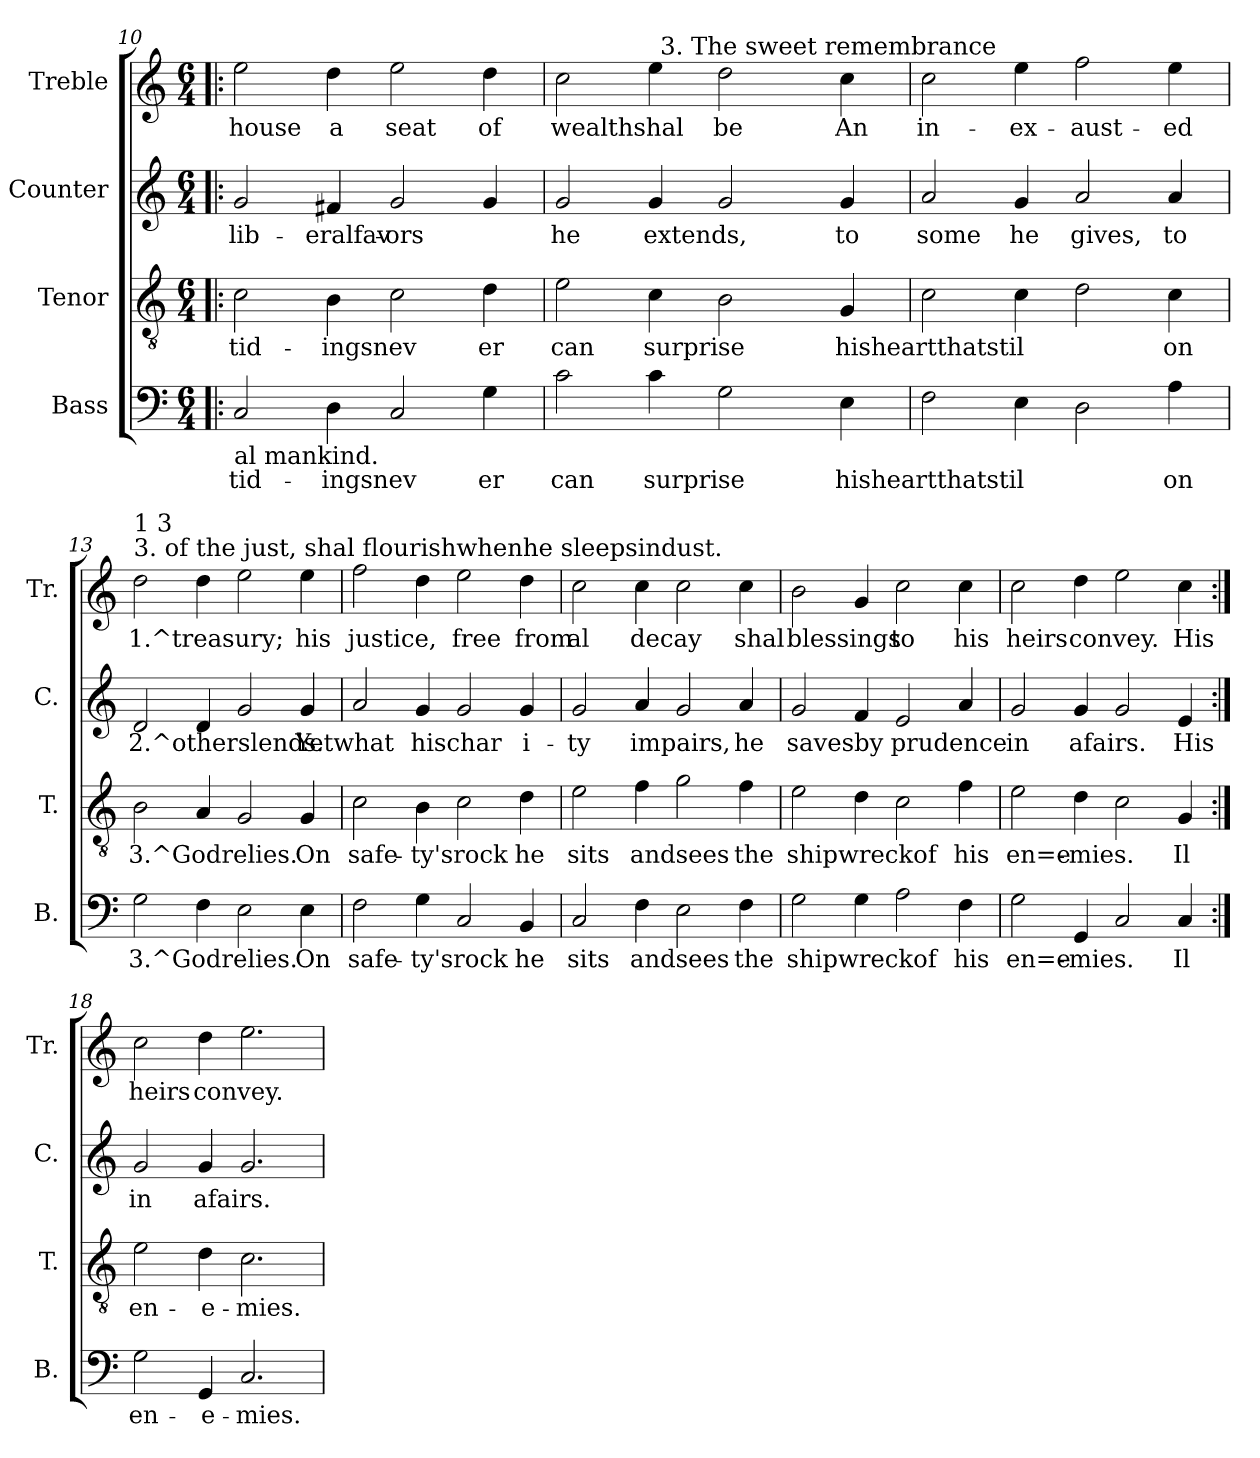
**kern	**text	**kern	**text	**kern	**text	**kern	**text
*part4	*part4	*part3	*part3	*part2	*part2	*part1	*part1
*staff4	*staff4	*staff3	*staff3	*staff2	*staff2	*staff1	*staff1
*I"Bass	*	*I"Tenor	*	*I"Counter	*	*I"Treble	*
*I'B.	*	*I'T.	*	*I'C.	*	*I'Tr.	*
*clefF4	*	*clefGv2	*	*clefG2	*	*clefG2	*
*k[]	*	*k[]	*	*k[]	*	*k[]	*
*C:	*	*C:	*	*C:	*	*C:	*
*M6/4	*	*M6/4	*	*M6/4	*	*M6/4	*
=10!|:	=10!|:	=10!|:	=10!|:	=10!|:	=10!|:	=10!|:	=10!|:
!LO:TX:b:t=al mankind.	!	!	!	!	!	!	!
!	!LO:LY:b:rj	!	!LO:LY:b:rj	!	!LO:LY:b:rj	!	!LO:LY:b:rj
2C/	tid-	2c\	tid-	2g/	lib-	2ee\	house
!	!LO:LY:b:rj	!	!LO:LY:b:rj	!	!LO:LY:b:rj	!	!LO:LY:b:rj
4D\	-ingsnev-	4B\	-ingsnev-	4f#X/	-eralfav-	4dd\	a
!	!LO:LY:b:rj	!	!LO:LY:b:rj	!	!LO:LY:b:rj	!	!LO:LY:b:rj
2C/	--	2c\	--	2g/	-ors	2ee\	seat
!	!LO:LY:b:rj	!	!LO:LY:b:rj	!	!LO:LY:b:rj	!	!LO:LY:b:rj
4G\	-er	4d\	-er	4g/	.	4dd\	of
=11	=11	=11	=11	=11	=11	=11	=11
!	!LO:LY:b:rj	!	!LO:LY:b:rj	!	!LO:LY:b:rj	!	!LO:LY:b:rj
*	*	*	*	*	*	*^	*
2c\	can	2e\	can	2g/	he	2cc\	2ryy	wealthshal
!	!LO:LY:b:rj	!	!LO:LY:b:rj	!	!LO:LY:b:rj	!	!	!LO:LY:b:rj
4c\	surprise	4c\	surprise	4g/	extends,	4ee\	64ryy	.
!	!	!	!	!	!	!	!LO:TX:a:t=3. The sweet remembrance	!
.	.	.	.	.	.	.	2ryy	.
!	!LO:LY:b:rj	!	!LO:LY:b:rj	!	!LO:LY:b:rj	!	!	!LO:LY:b:rj
2G\	.	2B\	.	2g/	.	2dd\	.	be
.	.	.	.	.	.	.	4ryy	.
!	!LO:LY:b:rj	!	!LO:LY:b:rj	!	!LO:LY:b:rj	!	!	!LO:LY:b:rj
4E\	hisheartthatstil	4G/	hisheartthatstil	4g/	to	4cc\	.	An
.	.	.	.	.	.	.	8...ryy	.
=12	=12	=12	=12	=12	=12	=12	=12	=12
!	!LO:LY:b:rj	!	!LO:LY:b:rj	!	!LO:LY:b:rj	!	!	!LO:LY:b:rj
*	*	*	*	*	*	*v	*v	*
2F\	.	2c\	.	2a/	some	2cc\	in-
!	!LO:LY:b:rj	!	!LO:LY:b:rj	!	!LO:LY:b:rj	!	!LO:LY:b:rj
4E\	.	4c\	.	4g/	he	4ee\	-ex-
!	!LO:LY:b:rj	!	!LO:LY:b:rj	!	!LO:LY:b:rj	!	!LO:LY:b:rj
2D\	.	2d\	.	2a/	gives,	2ff\	-aust-
!	!LO:LY:b:rj	!	!LO:LY:b:rj	!	!LO:LY:b:rj	!	!LO:LY:b:rj
4A\	on	4c\	on	4a/	to	4ee\	-ed
!!LO:PB:g=z
=13	=13	=13	=13	=13	=13	=13	=13
!	!	!	!	!	!	!LO:TX:a:t=3. of the just, shal flourishwhenhe sleepsindust.	!
!	!	!	!	!	!	!LO:TX:a:t=1 3	!
!	!LO:LY:b:rj	!	!LO:LY:b:rj	!	!LO:LY:b:rj	!	!LO:LY:b:rj
2G\	3.^Godrelies.	2B\	3.^Godrelies.	2d/	2.^otherslends.	2dd\	1.^treasury;
!	!LO:LY:b:rj	!	!LO:LY:b:rj	!	!LO:LY:b:rj	!	!LO:LY:b:rj
4F\	.	4A/	.	4d/	.	4dd\	.
!	!LO:LY:b:rj	!	!LO:LY:b:rj	!	!LO:LY:b:rj	!	!LO:LY:b:rj
2E\	.	2G/	.	2g/	.	2ee\	.
!	!LO:LY:b:rj	!	!LO:LY:b:rj	!	!LO:LY:b:rj	!	!LO:LY:b:rj
4E\	On	4G/	On	4g/	Yetwhat	4ee\	his
=14	=14	=14	=14	=14	=14	=14	=14
!	!LO:LY:b:rj	!	!LO:LY:b:rj	!	!LO:LY:b:rj	!	!LO:LY:b:rj
2F\	safe-	2c\	safe-	2a/	.	2ff\	justice,
!	!LO:LY:b:rj	!	!LO:LY:b:rj	!	!LO:LY:b:rj	!	!LO:LY:b:rj
4G\	-ty'srock	4B\	-ty'srock	4g/	hischar-	4dd\	.
!	!LO:LY:b:rj	!	!LO:LY:b:rj	!	!LO:LY:b:rj	!	!LO:LY:b:rj
2C/	.	2c\	.	2g/	--	2ee\	free
!	!LO:LY:b:rj	!	!LO:LY:b:rj	!	!LO:LY:b:rj	!	!LO:LY:b:rj
4BB/	he	4d\	he	4g/	-i-	4dd\	from
=15	=15	=15	=15	=15	=15	=15	=15
!	!LO:LY:b:rj	!	!LO:LY:b:rj	!	!LO:LY:b:rj	!	!LO:LY:b:rj
2C/	sits	2e\	sits	2g/	-ty	2cc\	al
!	!LO:LY:b:rj	!	!LO:LY:b:rj	!	!LO:LY:b:rj	!	!LO:LY:b:rj
4F\	andsees	4f\	andsees	4a/	impairs,	4cc\	decay
!	!LO:LY:b:rj	!	!LO:LY:b:rj	!	!LO:LY:b:rj	!	!LO:LY:b:rj
2E\	.	2g\	.	2g/	.	2cc\	.
!	!LO:LY:b:rj	!	!LO:LY:b:rj	!	!LO:LY:b:rj	!	!LO:LY:b:rj
4F\	the	4f\	the	4a/	he	4cc\	shal
=16	=16	=16	=16	=16	=16	=16	=16
!	!LO:LY:b:rj	!	!LO:LY:b:rj	!	!LO:LY:b:rj	!	!LO:LY:b:rj
2G\	shipwreckof	2e\	shipwreckof	2g/	savesby	2b\	blessings
!	!LO:LY:b:rj	!	!LO:LY:b:rj	!	!LO:LY:b:rj	!	!LO:LY:b:rj
4G\	.	4d\	.	4f/	.	4g/	.
!	!LO:LY:b:rj	!	!LO:LY:b:rj	!	!LO:LY:b:rj	!	!LO:LY:b:rj
2A\	.	2c\	.	2e/	prudence	2cc\	to
!	!LO:LY:b:rj	!	!LO:LY:b:rj	!	!LO:LY:b:rj	!	!LO:LY:b:rj
4F\	his	4f\	his	4a/	.	4cc\	his
=17	=17	=17	=17	=17	=17	=17	=17
!	!LO:LY:b:rj	!	!LO:LY:b:rj	!	!LO:LY:b:rj	!	!LO:LY:b:rj
2G\	en=e-	2e\	en=e-	2g/	in	2cc\	heirs
!	!LO:LY:b:rj	!	!LO:LY:b:rj	!	!LO:LY:b:rj	!	!LO:LY:b:rj
4GG/	-mies.	4d\	-mies.	4g/	afairs.	4dd\	convey.
!	!LO:LY:b:rj	!	!LO:LY:b:rj	!	!LO:LY:b:rj	!	!LO:LY:b:rj
2C/	.	2c\	.	2g/	.	2ee\	.
!	!LO:LY:b:rj	!	!LO:LY:b:rj	!	!LO:LY:b:rj	!	!LO:LY:b:rj
4C/	Il	4G/	Il	4e/	His	4cc\	His
=18:|!	=18:|!	=18:|!	=18:|!	=18:|!	=18:|!	=18:|!	=18:|!
!	!LO:LY:b:rj	!	!LO:LY:b:rj	!	!LO:LY:b:rj	!	!LO:LY:b:rj
2G\	en-	2e\	en-	2g/	in	2cc\	heirs
!	!LO:LY:b:rj	!	!LO:LY:b:rj	!	!LO:LY:b:rj	!	!LO:LY:b:rj
4GG/	-e-	4d\	-e-	4g/	afairs.	4dd\	convey.
!	!LO:LY:b:rj	!	!LO:LY:b:rj	!	!LO:LY:b:rj	!	!LO:LY:b:rj
2.C/	-mies.	2.c\	-mies.	2.g/	.	2.ee\	.
=	=	=	=	=	=	=	=
*-	*-	*-	*-	*-	*-	*-	*-
